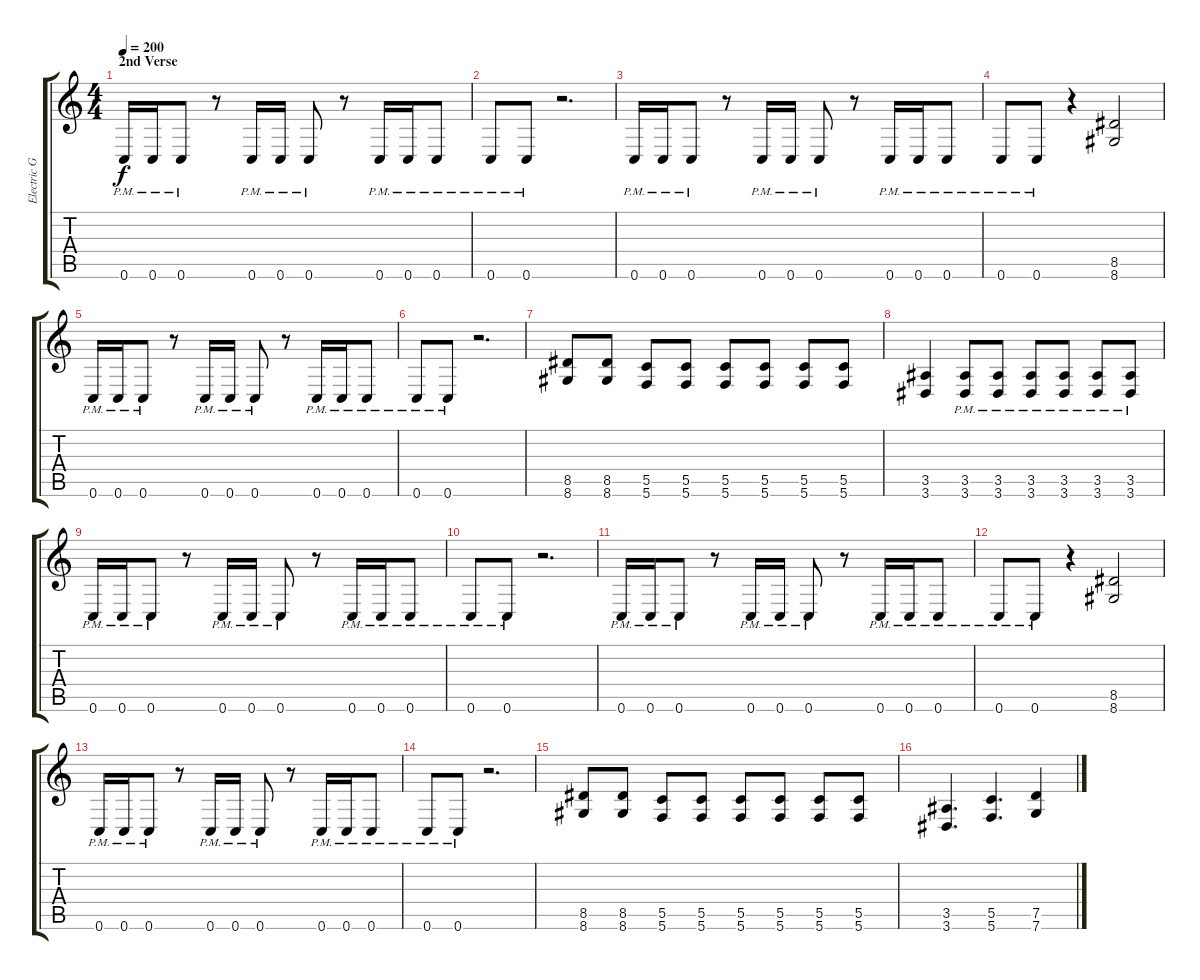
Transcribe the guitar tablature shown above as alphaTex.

\track ("Electric Guitar 1" "Electric G") {instrument distortionguitar}
\staff {score tabs}
\tuning (D4 A3 F3 C3 G2 C2) {hide}
\ts (4 4)
\section ("" "2nd Verse")
\tempo 200
\clef g2
\ks c
0.6{pm}.16{dy f} 0.6{pm}.16 0.6{pm}.8 r.8 0.6{pm}.16 0.6{pm}.16 0.6{pm}.8 r.8 0.6{pm}.16 0.6{pm}.16 0.6{pm}.8 |
0.6{pm}.8 0.6{pm}.8 r.2{d} |
0.6{pm}.16 0.6{pm}.16 0.6{pm}.8 r.8 0.6{pm}.16 0.6{pm}.16 0.6{pm}.8 r.8 0.6{pm}.16 0.6{pm}.16 0.6{pm}.8 |
0.6{pm}.8 0.6{pm}.8 r.4 (8.5 8.6).2 |
0.6{pm}.16 0.6{pm}.16 0.6{pm}.8 r.8 0.6{pm}.16 0.6{pm}.16 0.6{pm}.8 r.8 0.6{pm}.16 0.6{pm}.16 0.6{pm}.8 |
0.6{pm}.8 0.6{pm}.8 r.2{d} |
(8.5 8.6).8 (8.5 8.6).8 (5.5 5.6).8 (5.5 5.6).8 (5.5 5.6).8 (5.5 5.6).8 (5.5 5.6).8 (5.5 5.6).8 |
(3.5 3.6).4 (3.5{pm} 3.6{pm}).8 (3.5{pm} 3.6{pm}).8 (3.5{pm} 3.6{pm}).8 (3.5{pm} 3.6{pm}).8 (3.5{pm} 3.6{pm}).8 (3.5{pm} 3.6{pm}).8 |
0.6{pm}.16 0.6{pm}.16 0.6{pm}.8 r.8 0.6{pm}.16 0.6{pm}.16 0.6{pm}.8 r.8 0.6{pm}.16 0.6{pm}.16 0.6{pm}.8 |
0.6{pm}.8 0.6{pm}.8 r.2{d} |
0.6{pm}.16 0.6{pm}.16 0.6{pm}.8 r.8 0.6{pm}.16 0.6{pm}.16 0.6{pm}.8 r.8 0.6{pm}.16 0.6{pm}.16 0.6{pm}.8 |
0.6{pm}.8 0.6{pm}.8 r.4 (8.5 8.6).2 |
0.6{pm}.16 0.6{pm}.16 0.6{pm}.8 r.8 0.6{pm}.16 0.6{pm}.16 0.6{pm}.8 r.8 0.6{pm}.16 0.6{pm}.16 0.6{pm}.8 |
0.6{pm}.8 0.6{pm}.8 r.2{d} |
(8.5 8.6).8 (8.5 8.6).8 (5.5 5.6).8 (5.5 5.6).8 (5.5 5.6).8 (5.5 5.6).8 (5.5 5.6).8 (5.5 5.6).8 |
(3.5 3.6).4{d} (5.5 5.6).4{d} (7.5 7.6).4
